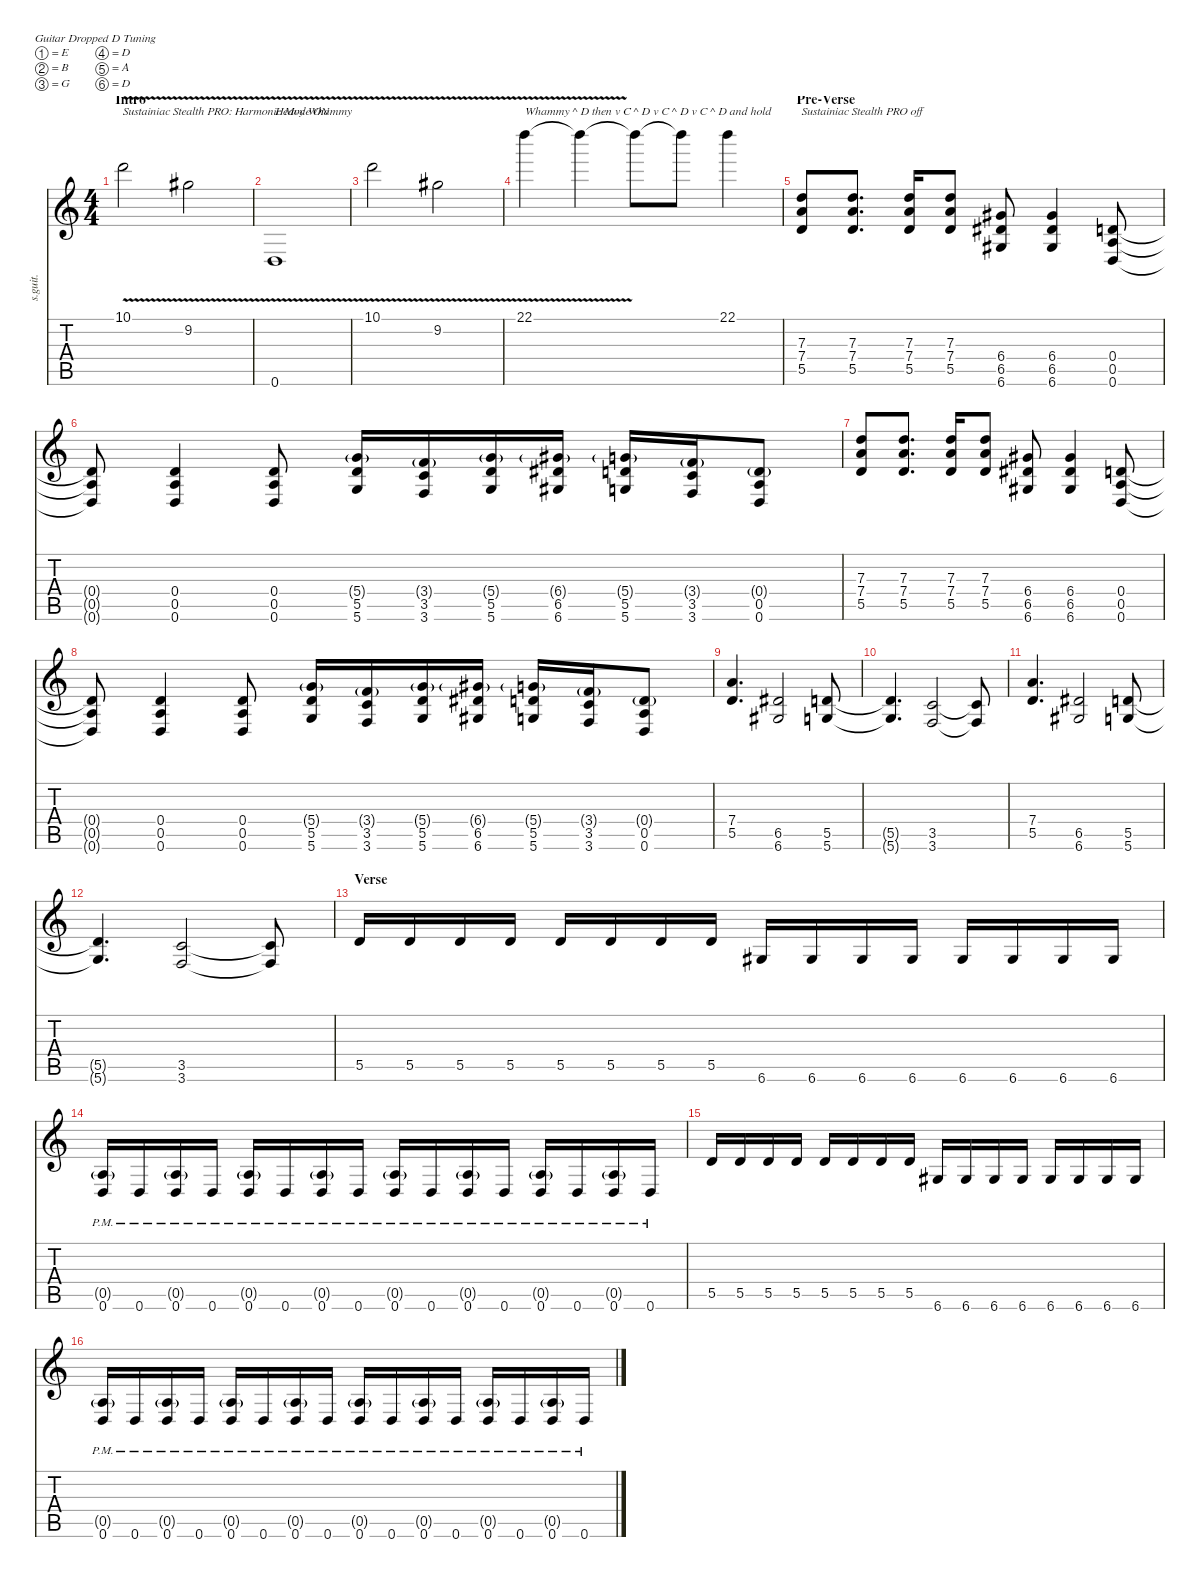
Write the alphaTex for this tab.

\defaultSystemsLayout 4
\hideDynamics
\bracketExtendMode nobrackets
\track ("Synyster Gates (Lead)" "s.guit.") {instrument distortionguitar}
\staff {score tabs}
\tuning (E4 B3 G3 D3 A2 D2)
\ts (4 4)
\beaming (8 2 2 2 2)
\section ("" "Intro")
\tempo (125 hide)
\clef g2
\ks c
10.1{v}.2{txt "Sustainiac Stealth PRO: Harmonic Mode ON" lyrics (0 "") lyrics (1 "") lyrics (2 "") lyrics (3 "") lyrics (4 "") dy f instrument distortionguitar} 9.2{v acc #}.2{lyrics (0 "") lyrics (1 "") lyrics (2 "") lyrics (3 "") lyrics (4 "")} |
0.6{v}.1{txt "Heavy Whammy" lyrics (0 "") lyrics (1 "") lyrics (2 "") lyrics (3 "") lyrics (4 "")} |
10.1{v}.2{lyrics (0 "") lyrics (1 "") lyrics (2 "") lyrics (3 "") lyrics (4 "")} 9.2{v acc #}.2{lyrics (0 "") lyrics (1 "") lyrics (2 "") lyrics (3 "") lyrics (4 "")} |
22.1{v}.4{txt "Whammy ^ D then v C ^ D v C ^ D v C ^ D and hold" lyrics (0 "") lyrics (1 "") lyrics (2 "") lyrics (3 "") lyrics (4 "")} 22.1{t}.4{lyrics (0 "") lyrics (1 "") lyrics (2 "") lyrics (3 "") lyrics (4 "")} 22.1{t}.8{lyrics (0 "") lyrics (1 "") lyrics (2 "") lyrics (3 "") lyrics (4 "")} 22.1{t}.8{lyrics (0 "") lyrics (1 "") lyrics (2 "") lyrics (3 "") lyrics (4 "")} 22.1.4{lyrics (0 "") lyrics (1 "") lyrics (2 "") lyrics (3 "") lyrics (4 "")} |
\section ("" "Pre-Verse")
(7.3 7.4 5.5).8{txt "Sustainiac Stealth PRO off" lyrics (0 "") lyrics (1 "") lyrics (2 "") lyrics (3 "") lyrics (4 "")} (7.3 7.4 5.5).8{d lyrics (0 "") lyrics (1 "") lyrics (2 "") lyrics (3 "") lyrics (4 "")} (7.3 7.4 5.5).16{lyrics (0 "") lyrics (1 "") lyrics (2 "") lyrics (3 "") lyrics (4 "")} (7.3 7.4 5.5).8{lyrics (0 "") lyrics (1 "") lyrics (2 "") lyrics (3 "") lyrics (4 "")} (6.4{acc #} 6.5{acc #} 6.6{acc #}).8{lyrics (0 "") lyrics (1 "") lyrics (2 "") lyrics (3 "") lyrics (4 "")} (6.4{acc #} 6.5{acc #} 6.6{acc #}).4{lyrics (0 "") lyrics (1 "") lyrics (2 "") lyrics (3 "") lyrics (4 "")} (0.4 0.5 0.6).8{lyrics (0 "") lyrics (1 "") lyrics (2 "") lyrics (3 "") lyrics (4 "")} |
(0.4{t} 0.5{t} 0.6{t}).8{lyrics (0 "") lyrics (1 "") lyrics (2 "") lyrics (3 "") lyrics (4 "")} (0.4 0.5 0.6).4{lyrics (0 "") lyrics (1 "") lyrics (2 "") lyrics (3 "") lyrics (4 "")} (0.4 0.5 0.6).8{lyrics (0 "") lyrics (1 "") lyrics (2 "") lyrics (3 "") lyrics (4 "")} (5.4{g} 5.5 5.6).16{lyrics (0 "") lyrics (1 "") lyrics (2 "") lyrics (3 "") lyrics (4 "")} (3.4{g} 3.5 3.6).16{lyrics (0 "") lyrics (1 "") lyrics (2 "") lyrics (3 "") lyrics (4 "")} (5.4{g} 5.5 5.6).16{lyrics (0 "") lyrics (1 "") lyrics (2 "") lyrics (3 "") lyrics (4 "")} (6.4{g acc #} 6.5{acc #} 6.6{acc #}).16{lyrics (0 "") lyrics (1 "") lyrics (2 "") lyrics (3 "") lyrics (4 "")} (5.4{g} 5.5 5.6).16{lyrics (0 "") lyrics (1 "") lyrics (2 "") lyrics (3 "") lyrics (4 "")} (3.4{g} 3.5 3.6).16{lyrics (0 "") lyrics (1 "") lyrics (2 "") lyrics (3 "") lyrics (4 "")} (0.4{g} 0.5 0.6).8{lyrics (0 "") lyrics (1 "") lyrics (2 "") lyrics (3 "") lyrics (4 "")} |
(7.3 7.4 5.5).8{lyrics (0 "") lyrics (1 "") lyrics (2 "") lyrics (3 "") lyrics (4 "")} (7.3 7.4 5.5).8{d lyrics (0 "") lyrics (1 "") lyrics (2 "") lyrics (3 "") lyrics (4 "")} (7.3 7.4 5.5).16{lyrics (0 "") lyrics (1 "") lyrics (2 "") lyrics (3 "") lyrics (4 "")} (7.3 7.4 5.5).8{lyrics (0 "") lyrics (1 "") lyrics (2 "") lyrics (3 "") lyrics (4 "")} (6.4{acc #} 6.5{acc #} 6.6{acc #}).8{lyrics (0 "") lyrics (1 "") lyrics (2 "") lyrics (3 "") lyrics (4 "")} (6.4{acc #} 6.5{acc #} 6.6{acc #}).4{lyrics (0 "") lyrics (1 "") lyrics (2 "") lyrics (3 "") lyrics (4 "")} (0.4 0.5 0.6).8{lyrics (0 "") lyrics (1 "") lyrics (2 "") lyrics (3 "") lyrics (4 "")} |
(0.4{t} 0.5{t} 0.6{t}).8{lyrics (0 "") lyrics (1 "") lyrics (2 "") lyrics (3 "") lyrics (4 "")} (0.4 0.5 0.6).4{lyrics (0 "") lyrics (1 "") lyrics (2 "") lyrics (3 "") lyrics (4 "")} (0.4 0.5 0.6).8{lyrics (0 "") lyrics (1 "") lyrics (2 "") lyrics (3 "") lyrics (4 "")} (5.4{g} 5.5 5.6).16{lyrics (0 "") lyrics (1 "") lyrics (2 "") lyrics (3 "") lyrics (4 "")} (3.4{g} 3.5 3.6).16{lyrics (0 "") lyrics (1 "") lyrics (2 "") lyrics (3 "") lyrics (4 "")} (5.4{g} 5.5 5.6).16{lyrics (0 "") lyrics (1 "") lyrics (2 "") lyrics (3 "") lyrics (4 "")} (6.4{g acc #} 6.5{acc #} 6.6{acc #}).16{lyrics (0 "") lyrics (1 "") lyrics (2 "") lyrics (3 "") lyrics (4 "")} (5.4{g} 5.5 5.6).16{lyrics (0 "") lyrics (1 "") lyrics (2 "") lyrics (3 "") lyrics (4 "")} (3.4{g} 3.5 3.6).16{lyrics (0 "") lyrics (1 "") lyrics (2 "") lyrics (3 "") lyrics (4 "")} (0.4{g} 0.5 0.6).8{lyrics (0 "") lyrics (1 "") lyrics (2 "") lyrics (3 "") lyrics (4 "")} |
(7.4 5.5).4{d lyrics (0 "") lyrics (1 "") lyrics (2 "") lyrics (3 "") lyrics (4 "")} (6.5{acc #} 6.6{acc #}).2{lyrics (0 "") lyrics (1 "") lyrics (2 "") lyrics (3 "") lyrics (4 "")} (5.5 5.6).8{lyrics (0 "") lyrics (1 "") lyrics (2 "") lyrics (3 "") lyrics (4 "")} |
(5.5{t} 5.6{t}).4{d lyrics (0 "") lyrics (1 "") lyrics (2 "") lyrics (3 "") lyrics (4 "")} (3.5 3.6).2{lyrics (0 "") lyrics (1 "") lyrics (2 "") lyrics (3 "") lyrics (4 "")} (3.5{t} 3.6{t}).8{lyrics (0 "") lyrics (1 "") lyrics (2 "") lyrics (3 "") lyrics (4 "")} |
(7.4 5.5).4{d lyrics (0 "") lyrics (1 "") lyrics (2 "") lyrics (3 "") lyrics (4 "")} (6.5{acc #} 6.6{acc #}).2{lyrics (0 "") lyrics (1 "") lyrics (2 "") lyrics (3 "") lyrics (4 "")} (5.5 5.6).8{lyrics (0 "") lyrics (1 "") lyrics (2 "") lyrics (3 "") lyrics (4 "")} |
(5.5{t} 5.6{t}).4{d lyrics (0 "") lyrics (1 "") lyrics (2 "") lyrics (3 "") lyrics (4 "")} (3.5 3.6).2{lyrics (0 "") lyrics (1 "") lyrics (2 "") lyrics (3 "") lyrics (4 "")} (3.5{t} 3.6{t}).8{lyrics (0 "") lyrics (1 "") lyrics (2 "") lyrics (3 "") lyrics (4 "")} |
\section ("" "Verse")
5.5.16{lyrics (0 "") lyrics (1 "") lyrics (2 "") lyrics (3 "") lyrics (4 "")} 5.5.16{lyrics (0 "") lyrics (1 "") lyrics (2 "") lyrics (3 "") lyrics (4 "")} 5.5.16{lyrics (0 "") lyrics (1 "") lyrics (2 "") lyrics (3 "") lyrics (4 "")} 5.5.16{lyrics (0 "") lyrics (1 "") lyrics (2 "") lyrics (3 "") lyrics (4 "")} 5.5.16{lyrics (0 "") lyrics (1 "") lyrics (2 "") lyrics (3 "") lyrics (4 "")} 5.5.16{lyrics (0 "") lyrics (1 "") lyrics (2 "") lyrics (3 "") lyrics (4 "")} 5.5.16{lyrics (0 "") lyrics (1 "") lyrics (2 "") lyrics (3 "") lyrics (4 "")} 5.5.16{lyrics (0 "") lyrics (1 "") lyrics (2 "") lyrics (3 "") lyrics (4 "")} 6.6{acc #}.16{lyrics (0 "") lyrics (1 "") lyrics (2 "") lyrics (3 "") lyrics (4 "")} 6.6{acc #}.16{lyrics (0 "") lyrics (1 "") lyrics (2 "") lyrics (3 "") lyrics (4 "")} 6.6{acc #}.16{lyrics (0 "") lyrics (1 "") lyrics (2 "") lyrics (3 "") lyrics (4 "")} 6.6{acc #}.16{lyrics (0 "") lyrics (1 "") lyrics (2 "") lyrics (3 "") lyrics (4 "")} 6.6{acc #}.16{lyrics (0 "") lyrics (1 "") lyrics (2 "") lyrics (3 "") lyrics (4 "")} 6.6{acc #}.16{lyrics (0 "") lyrics (1 "") lyrics (2 "") lyrics (3 "") lyrics (4 "")} 6.6{acc #}.16{lyrics (0 "") lyrics (1 "") lyrics (2 "") lyrics (3 "") lyrics (4 "")} 6.6{acc #}.16{lyrics (0 "") lyrics (1 "") lyrics (2 "") lyrics (3 "") lyrics (4 "")} |
(0.5{g pm} 0.6{pm}).16{lyrics (0 "") lyrics (1 "") lyrics (2 "") lyrics (3 "") lyrics (4 "")} 0.6{pm}.16{lyrics (0 "") lyrics (1 "") lyrics (2 "") lyrics (3 "") lyrics (4 "")} (0.5{g pm} 0.6{pm}).16{lyrics (0 "") lyrics (1 "") lyrics (2 "") lyrics (3 "") lyrics (4 "")} 0.6{pm}.16{lyrics (0 "") lyrics (1 "") lyrics (2 "") lyrics (3 "") lyrics (4 "")} (0.5{g pm} 0.6{pm}).16{lyrics (0 "") lyrics (1 "") lyrics (2 "") lyrics (3 "") lyrics (4 "")} 0.6{pm}.16{lyrics (0 "") lyrics (1 "") lyrics (2 "") lyrics (3 "") lyrics (4 "")} (0.5{g pm} 0.6{pm}).16{lyrics (0 "") lyrics (1 "") lyrics (2 "") lyrics (3 "") lyrics (4 "")} 0.6{pm}.16{lyrics (0 "") lyrics (1 "") lyrics (2 "") lyrics (3 "") lyrics (4 "")} (0.5{g pm} 0.6{pm}).16{lyrics (0 "") lyrics (1 "") lyrics (2 "") lyrics (3 "") lyrics (4 "")} 0.6{pm}.16{lyrics (0 "") lyrics (1 "") lyrics (2 "") lyrics (3 "") lyrics (4 "")} (0.5{g pm} 0.6{pm}).16{lyrics (0 "") lyrics (1 "") lyrics (2 "") lyrics (3 "") lyrics (4 "")} 0.6{pm}.16{lyrics (0 "") lyrics (1 "") lyrics (2 "") lyrics (3 "") lyrics (4 "")} (0.5{g pm} 0.6{pm}).16{lyrics (0 "") lyrics (1 "") lyrics (2 "") lyrics (3 "") lyrics (4 "")} 0.6{pm}.16{lyrics (0 "") lyrics (1 "") lyrics (2 "") lyrics (3 "") lyrics (4 "")} (0.5{g pm} 0.6{pm}).16{lyrics (0 "") lyrics (1 "") lyrics (2 "") lyrics (3 "") lyrics (4 "")} 0.6{pm}.16{lyrics (0 "") lyrics (1 "") lyrics (2 "") lyrics (3 "") lyrics (4 "")} |
5.5.16{lyrics (0 "") lyrics (1 "") lyrics (2 "") lyrics (3 "") lyrics (4 "")} 5.5.16{lyrics (0 "") lyrics (1 "") lyrics (2 "") lyrics (3 "") lyrics (4 "")} 5.5.16{lyrics (0 "") lyrics (1 "") lyrics (2 "") lyrics (3 "") lyrics (4 "")} 5.5.16{lyrics (0 "") lyrics (1 "") lyrics (2 "") lyrics (3 "") lyrics (4 "")} 5.5.16{lyrics (0 "") lyrics (1 "") lyrics (2 "") lyrics (3 "") lyrics (4 "")} 5.5.16{lyrics (0 "") lyrics (1 "") lyrics (2 "") lyrics (3 "") lyrics (4 "")} 5.5.16{lyrics (0 "") lyrics (1 "") lyrics (2 "") lyrics (3 "") lyrics (4 "")} 5.5.16{lyrics (0 "") lyrics (1 "") lyrics (2 "") lyrics (3 "") lyrics (4 "")} 6.6{acc #}.16{lyrics (0 "") lyrics (1 "") lyrics (2 "") lyrics (3 "") lyrics (4 "")} 6.6{acc #}.16{lyrics (0 "") lyrics (1 "") lyrics (2 "") lyrics (3 "") lyrics (4 "")} 6.6{acc #}.16{lyrics (0 "") lyrics (1 "") lyrics (2 "") lyrics (3 "") lyrics (4 "")} 6.6{acc #}.16{lyrics (0 "") lyrics (1 "") lyrics (2 "") lyrics (3 "") lyrics (4 "")} 6.6{acc #}.16{lyrics (0 "") lyrics (1 "") lyrics (2 "") lyrics (3 "") lyrics (4 "")} 6.6{acc #}.16{lyrics (0 "") lyrics (1 "") lyrics (2 "") lyrics (3 "") lyrics (4 "")} 6.6{acc #}.16{lyrics (0 "") lyrics (1 "") lyrics (2 "") lyrics (3 "") lyrics (4 "")} 6.6{acc #}.16{lyrics (0 "") lyrics (1 "") lyrics (2 "") lyrics (3 "") lyrics (4 "")} |
(0.5{g pm} 0.6{pm}).16{lyrics (0 "") lyrics (1 "") lyrics (2 "") lyrics (3 "") lyrics (4 "")} 0.6{pm}.16{lyrics (0 "") lyrics (1 "") lyrics (2 "") lyrics (3 "") lyrics (4 "")} (0.5{g pm} 0.6{pm}).16{lyrics (0 "") lyrics (1 "") lyrics (2 "") lyrics (3 "") lyrics (4 "")} 0.6{pm}.16{lyrics (0 "") lyrics (1 "") lyrics (2 "") lyrics (3 "") lyrics (4 "")} (0.5{g pm} 0.6{pm}).16{lyrics (0 "") lyrics (1 "") lyrics (2 "") lyrics (3 "") lyrics (4 "")} 0.6{pm}.16{lyrics (0 "") lyrics (1 "") lyrics (2 "") lyrics (3 "") lyrics (4 "")} (0.5{g pm} 0.6{pm}).16{lyrics (0 "") lyrics (1 "") lyrics (2 "") lyrics (3 "") lyrics (4 "")} 0.6{pm}.16{lyrics (0 "") lyrics (1 "") lyrics (2 "") lyrics (3 "") lyrics (4 "")} (0.5{g pm} 0.6{pm}).16{lyrics (0 "") lyrics (1 "") lyrics (2 "") lyrics (3 "") lyrics (4 "")} 0.6{pm}.16{lyrics (0 "") lyrics (1 "") lyrics (2 "") lyrics (3 "") lyrics (4 "")} (0.5{g pm} 0.6{pm}).16{lyrics (0 "") lyrics (1 "") lyrics (2 "") lyrics (3 "") lyrics (4 "")} 0.6{pm}.16{lyrics (0 "") lyrics (1 "") lyrics (2 "") lyrics (3 "") lyrics (4 "")} (0.5{g pm} 0.6{pm}).16{lyrics (0 "") lyrics (1 "") lyrics (2 "") lyrics (3 "") lyrics (4 "")} 0.6{pm}.16{lyrics (0 "") lyrics (1 "") lyrics (2 "") lyrics (3 "") lyrics (4 "")} (0.5{g pm} 0.6{pm}).16{lyrics (0 "") lyrics (1 "") lyrics (2 "") lyrics (3 "") lyrics (4 "")} 0.6{pm}.16{lyrics (0 "") lyrics (1 "") lyrics (2 "") lyrics (3 "") lyrics (4 "")}
